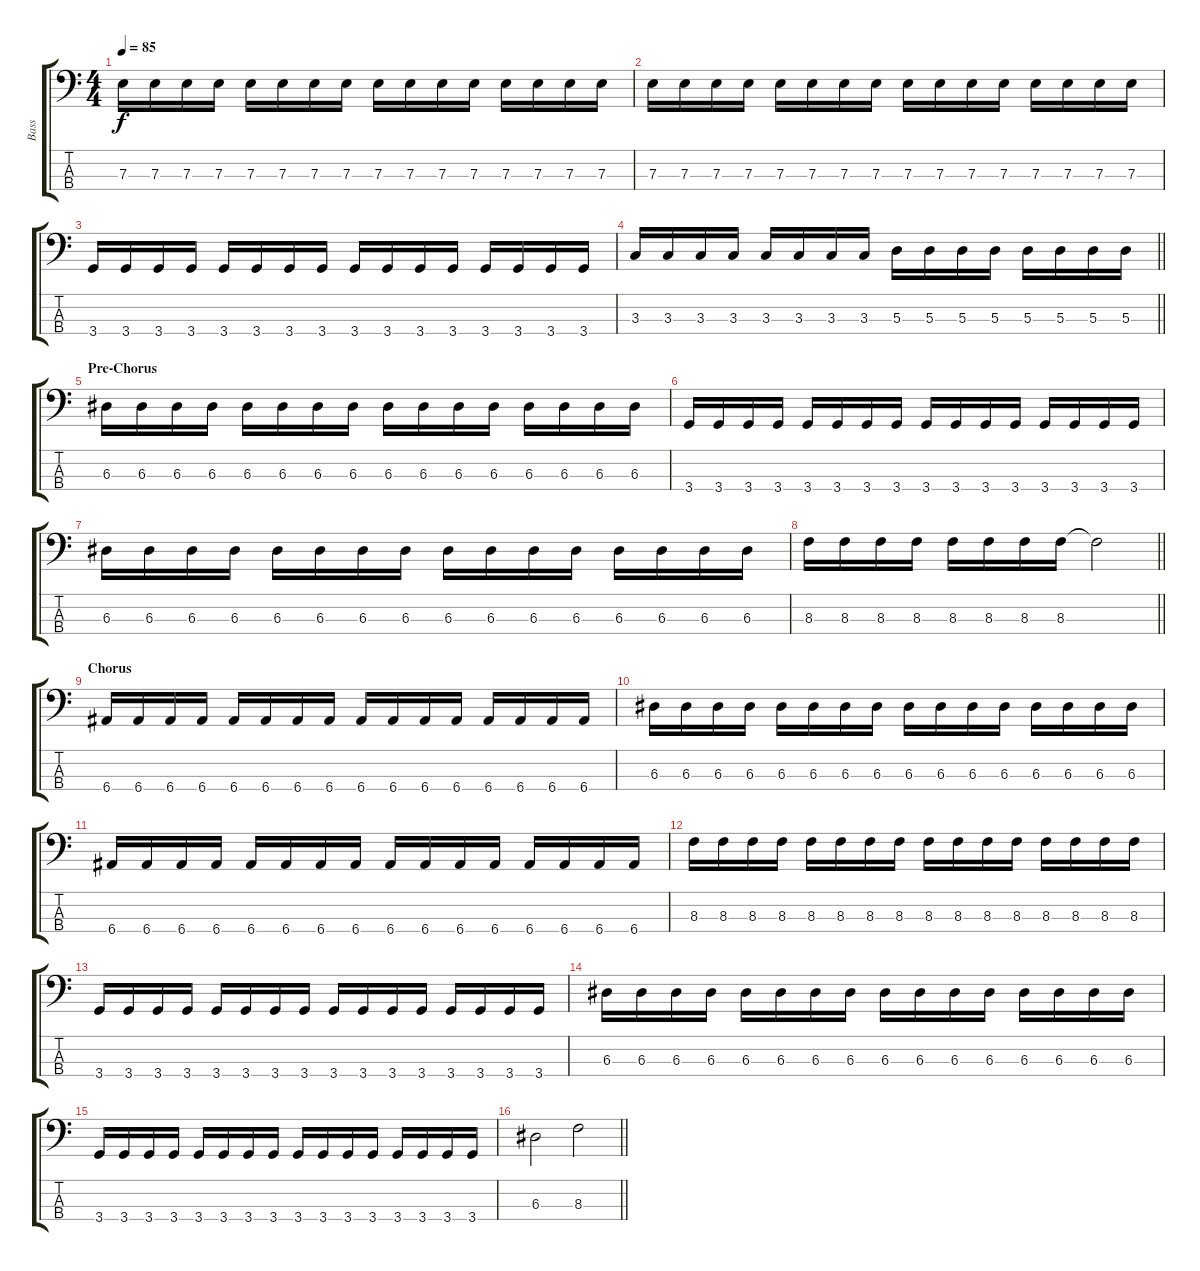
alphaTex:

\track ("Bass" "Bass") {instrument electricbassfinger}
\staff {score tabs}
\tuning (G2 D2 A1 E1) {hide}
\ts (4 4)
\tempo 85
\clef f4
\ks c
7.3.16{dy f} 7.3.16 7.3.16 7.3.16 7.3.16 7.3.16 7.3.16 7.3.16 7.3.16 7.3.16 7.3.16 7.3.16 7.3.16 7.3.16 7.3.16 7.3.16 |
7.3.16 7.3.16 7.3.16 7.3.16 7.3.16 7.3.16 7.3.16 7.3.16 7.3.16 7.3.16 7.3.16 7.3.16 7.3.16 7.3.16 7.3.16 7.3.16 |
3.4.16 3.4.16 3.4.16 3.4.16 3.4.16 3.4.16 3.4.16 3.4.16 3.4.16 3.4.16 3.4.16 3.4.16 3.4.16 3.4.16 3.4.16 3.4.16 |
\barLineRight lightlight
3.3.16 3.3.16 3.3.16 3.3.16 3.3.16 3.3.16 3.3.16 3.3.16 5.3.16 5.3.16 5.3.16 5.3.16 5.3.16 5.3.16 5.3.16 5.3.16 |
\section ("" "Pre-Chorus")
6.3.16 6.3.16 6.3.16 6.3.16 6.3.16 6.3.16 6.3.16 6.3.16 6.3.16 6.3.16 6.3.16 6.3.16 6.3.16 6.3.16 6.3.16 6.3.16 |
3.4.16 3.4.16 3.4.16 3.4.16 3.4.16 3.4.16 3.4.16 3.4.16 3.4.16 3.4.16 3.4.16 3.4.16 3.4.16 3.4.16 3.4.16 3.4.16 |
6.3.16 6.3.16 6.3.16 6.3.16 6.3.16 6.3.16 6.3.16 6.3.16 6.3.16 6.3.16 6.3.16 6.3.16 6.3.16 6.3.16 6.3.16 6.3.16 |
\barLineRight lightlight
8.3.16 8.3.16 8.3.16 8.3.16 8.3.16 8.3.16 8.3.16 8.3.16 8.3{t}.2 |
\section ("" "Chorus")
6.4.16 6.4.16 6.4.16 6.4.16 6.4.16 6.4.16 6.4.16 6.4.16 6.4.16 6.4.16 6.4.16 6.4.16 6.4.16 6.4.16 6.4.16 6.4.16 |
6.3.16 6.3.16 6.3.16 6.3.16 6.3.16 6.3.16 6.3.16 6.3.16 6.3.16 6.3.16 6.3.16 6.3.16 6.3.16 6.3.16 6.3.16 6.3.16 |
6.4.16 6.4.16 6.4.16 6.4.16 6.4.16 6.4.16 6.4.16 6.4.16 6.4.16 6.4.16 6.4.16 6.4.16 6.4.16 6.4.16 6.4.16 6.4.16 |
8.3.16 8.3.16 8.3.16 8.3.16 8.3.16 8.3.16 8.3.16 8.3.16 8.3.16 8.3.16 8.3.16 8.3.16 8.3.16 8.3.16 8.3.16 8.3.16 |
3.4.16 3.4.16 3.4.16 3.4.16 3.4.16 3.4.16 3.4.16 3.4.16 3.4.16 3.4.16 3.4.16 3.4.16 3.4.16 3.4.16 3.4.16 3.4.16 |
6.3.16 6.3.16 6.3.16 6.3.16 6.3.16 6.3.16 6.3.16 6.3.16 6.3.16 6.3.16 6.3.16 6.3.16 6.3.16 6.3.16 6.3.16 6.3.16 |
3.4.16 3.4.16 3.4.16 3.4.16 3.4.16 3.4.16 3.4.16 3.4.16 3.4.16 3.4.16 3.4.16 3.4.16 3.4.16 3.4.16 3.4.16 3.4.16 |
\barLineRight lightlight
6.3.2 8.3.2
